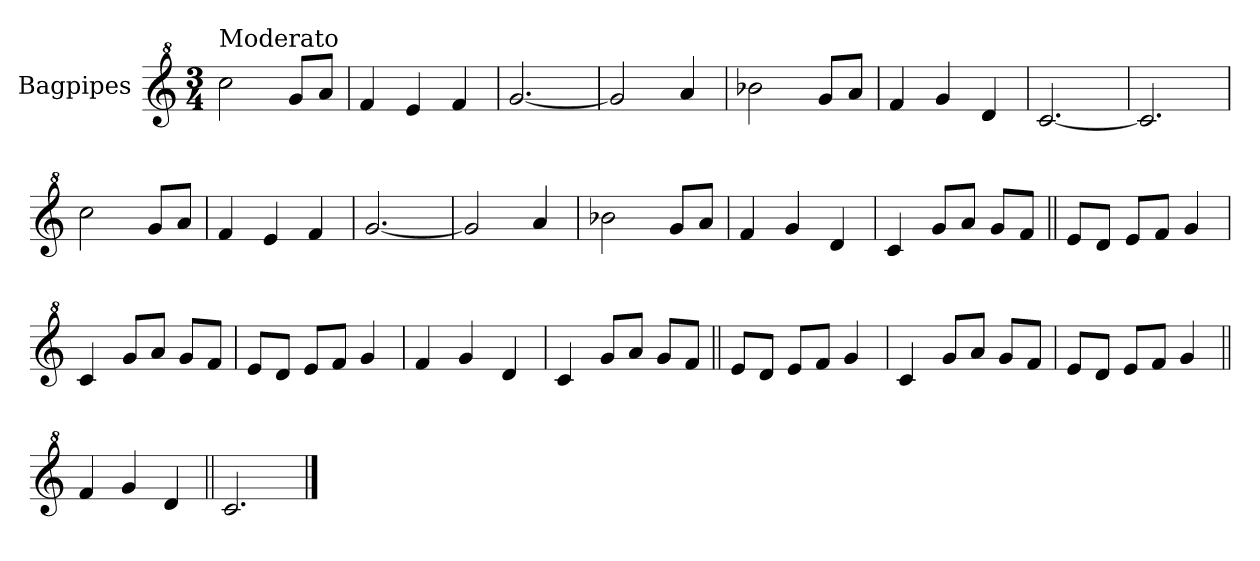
**kern
*part1
*staff1
*I"Bagpipes
*I'Bag
*clefG^2
*k[]
*M3/4
=1
!LO:TX:a:t=Moderato
2ccc
8ggL
8aaJ
=
4ff
4ee
4ff
=
[2.gg
=
2gg]
4aa
=
2bb-X
8ggL
8aaJ
=
4ff
4gg
4dd
=
[2.cc
=
2.cc]
=
2ccc
8ggL
8aaJ
=
4ff
4ee
4ff
=
[2.gg
=
2gg]
4aa
=
2bb-X
8ggL
8aaJ
=
4ff
4gg
4dd
=
4cc
8ggL
8aaJ
8ggL
8ffJ
=||
8eeL
8ddJ
8eeL
8ffJ
4gg
=
4cc
8ggL
8aaJ
8ggL
8ffJ
=
8eeL
8ddJ
8eeL
8ffJ
4gg
=
4ff
4gg
4dd
=
4cc
8ggL
8aaJ
8ggL
8ffJ
=||
8eeL
8ddJ
8eeL
8ffJ
4gg
=
4cc
8ggL
8aaJ
8ggL
8ffJ
=
8eeL
8ddJ
8eeL
8ffJ
4gg
=||
4ff
4gg
4dd
=||
2.cc
==
*-
